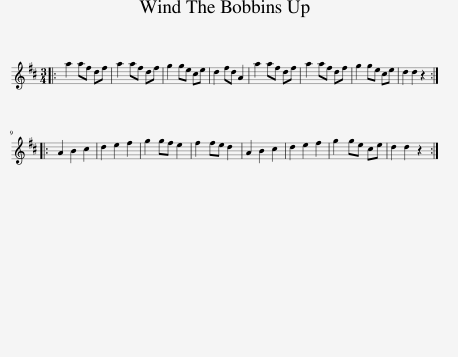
X:1
L:1/8
M:3/4
I:linebreak $
K:D
V:1 treble
V:1
|: a2 af df | a2 af df | g2 ge ce | d2 fd A2 | a2 af df | %5
 a2 af df | g2 ge ce | d2 d2 z2 ::$ A2 B2 c2 | d2 e2 f2 | %10
 g2 gf e2 | f2 fe d2 | A2 B2 c2 | d2 e2 f2 | g2 ge ce | %15
 d2 d2 z2 :| %16
